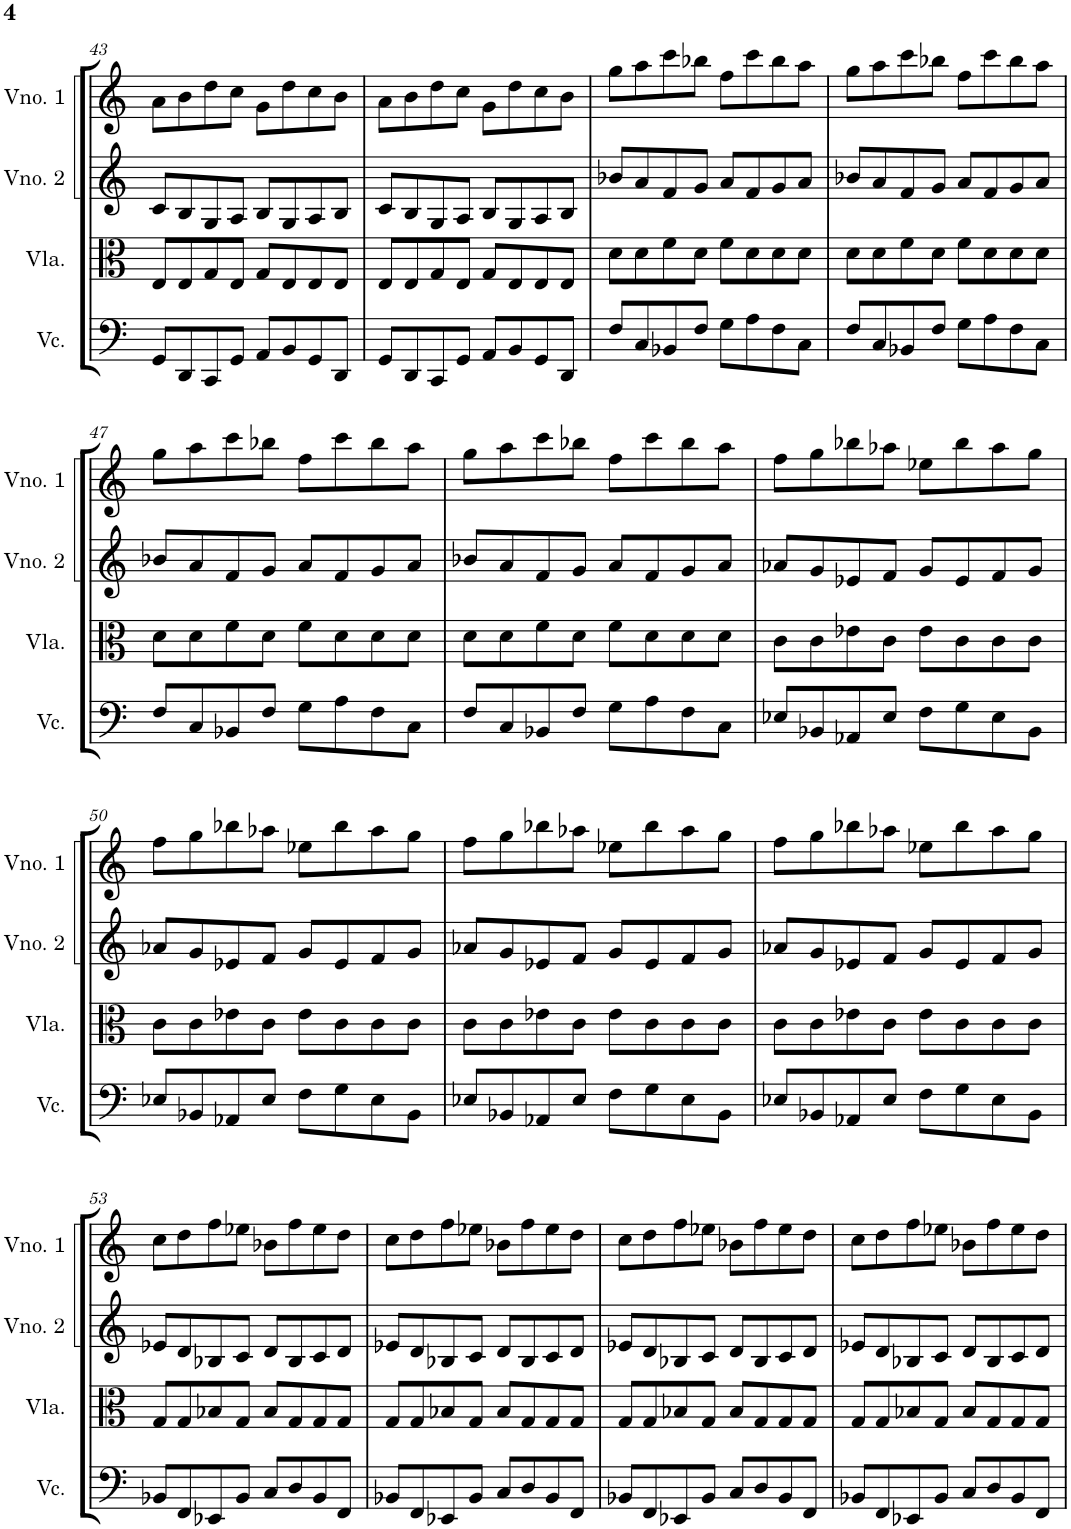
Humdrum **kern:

**kern	**kern	**kern	**kern
*part4	*part3	*part2	*part1
*staff4	*staff3	*staff2	*staff1
*I"Violoncelo	*I"Viola	*I"Violino 2	*I"Violino 1
*I'Vc.	*I'Vla.	*I'Vno. 2	*I'Vno. 1
!!LO:PB:g=z
*clefF4	*clefC3	*clefG2	*clefG2
*k[]	*k[]	*k[]	*k[]
*M4/4	*M4/4	*M4/4	*M4/4
=43	=43	=43	=43
8GG/L	8E/L	8c/L	8a\L
8DD/	8E/	8B/	8b\
8CC/	8G/	8G/	8dd\
8GG/J	8E/J	8A/J	8cc\J
8AA/L	8G/L	8B/L	8g\L
8BB/	8E/	8G/	8dd\
8GG/	8E/	8A/	8cc\
8DD/J	8E/J	8B/J	8b\J
=44	=44	=44	=44
8GG/L	8E/L	8c/L	8a\L
8DD/	8E/	8B/	8b\
8CC/	8G/	8G/	8dd\
8GG/J	8E/J	8A/J	8cc\J
8AA/L	8G/L	8B/L	8g\L
8BB/	8E/	8G/	8dd\
8GG/	8E/	8A/	8cc\
8DD/J	8E/J	8B/J	8b\J
=45	=45	=45	=45
8F/L	8d\L	8b-X/L	8gg\L
8C/	8d\	8a/	8aa\
8BB-X/	8f\	8f/	8ccc\
8F/J	8d\J	8g/J	8bb-X\J
8G\L	8f\L	8a/L	8ff\L
8A\	8d\	8f/	8ccc\
8F\	8d\	8g/	8bb-\
8C\J	8d\J	8a/J	8aa\J
=46	=46	=46	=46
8F/L	8d\L	8b-X/L	8gg\L
8C/	8d\	8a/	8aa\
8BB-X/	8f\	8f/	8ccc\
8F/J	8d\J	8g/J	8bb-X\J
8G\L	8f\L	8a/L	8ff\L
8A\	8d\	8f/	8ccc\
8F\	8d\	8g/	8bb-\
8C\J	8d\J	8a/J	8aa\J
!!LO:LB:g=z
=47	=47	=47	=47
8F/L	8d\L	8b-X/L	8gg\L
8C/	8d\	8a/	8aa\
8BB-X/	8f\	8f/	8ccc\
8F/J	8d\J	8g/J	8bb-X\J
8G\L	8f\L	8a/L	8ff\L
8A\	8d\	8f/	8ccc\
8F\	8d\	8g/	8bb-\
8C\J	8d\J	8a/J	8aa\J
=48	=48	=48	=48
8F/L	8d\L	8b-X/L	8gg\L
8C/	8d\	8a/	8aa\
8BB-X/	8f\	8f/	8ccc\
8F/J	8d\J	8g/J	8bb-X\J
8G\L	8f\L	8a/L	8ff\L
8A\	8d\	8f/	8ccc\
8F\	8d\	8g/	8bb-\
8C\J	8d\J	8a/J	8aa\J
=49	=49	=49	=49
8E-X/L	8c\L	8a-X/L	8ff\L
8BB-X/	8c\	8g/	8gg\
8AA-X/	8e-X\	8e-X/	8bb-X\
8E-/J	8c\J	8f/J	8aa-X\J
8F\L	8e-\L	8g/L	8ee-X\L
8G\	8c\	8e-/	8bb-\
8E-\	8c\	8f/	8aa-\
8BB-\J	8c\J	8g/J	8gg\J
!!LO:LB:g=z
=50	=50	=50	=50
8E-X/L	8c\L	8a-X/L	8ff\L
8BB-X/	8c\	8g/	8gg\
8AA-X/	8e-X\	8e-X/	8bb-X\
8E-/J	8c\J	8f/J	8aa-X\J
8F\L	8e-\L	8g/L	8ee-X\L
8G\	8c\	8e-/	8bb-\
8E-\	8c\	8f/	8aa-\
8BB-\J	8c\J	8g/J	8gg\J
=51	=51	=51	=51
8E-X/L	8c\L	8a-X/L	8ff\L
8BB-X/	8c\	8g/	8gg\
8AA-X/	8e-X\	8e-X/	8bb-X\
8E-/J	8c\J	8f/J	8aa-X\J
8F\L	8e-\L	8g/L	8ee-X\L
8G\	8c\	8e-/	8bb-\
8E-\	8c\	8f/	8aa-\
8BB-\J	8c\J	8g/J	8gg\J
=52	=52	=52	=52
8E-X/L	8c\L	8a-X/L	8ff\L
8BB-X/	8c\	8g/	8gg\
8AA-X/	8e-X\	8e-X/	8bb-X\
8E-/J	8c\J	8f/J	8aa-X\J
8F\L	8e-\L	8g/L	8ee-X\L
8G\	8c\	8e-/	8bb-\
8E-\	8c\	8f/	8aa-\
8BB-\J	8c\J	8g/J	8gg\J
!!LO:LB:g=z
=53	=53	=53	=53
8BB-X/L	8G/L	8e-X/L	8cc\L
8FF/	8G/	8d/	8dd\
8EE-X/	8B-X/	8B-X/	8ff\
8BB-/J	8G/J	8c/J	8ee-X\J
8C/L	8B-/L	8d/L	8b-X\L
8D/	8G/	8B-/	8ff\
8BB-/	8G/	8c/	8ee-\
8FF/J	8G/J	8d/J	8dd\J
=54	=54	=54	=54
8BB-X/L	8G/L	8e-X/L	8cc\L
8FF/	8G/	8d/	8dd\
8EE-X/	8B-X/	8B-X/	8ff\
8BB-/J	8G/J	8c/J	8ee-X\J
8C/L	8B-/L	8d/L	8b-X\L
8D/	8G/	8B-/	8ff\
8BB-/	8G/	8c/	8ee-\
8FF/J	8G/J	8d/J	8dd\J
=55	=55	=55	=55
8BB-X/L	8G/L	8e-X/L	8cc\L
8FF/	8G/	8d/	8dd\
8EE-X/	8B-X/	8B-X/	8ff\
8BB-/J	8G/J	8c/J	8ee-X\J
8C/L	8B-/L	8d/L	8b-X\L
8D/	8G/	8B-/	8ff\
8BB-/	8G/	8c/	8ee-\
8FF/J	8G/J	8d/J	8dd\J
=56	=56	=56	=56
8BB-X/L	8G/L	8e-X/L	8cc\L
8FF/	8G/	8d/	8dd\
8EE-X/	8B-X/	8B-X/	8ff\
8BB-/J	8G/J	8c/J	8ee-X\J
8C/L	8B-/L	8d/L	8b-X\L
8D/	8G/	8B-/	8ff\
8BB-/	8G/	8c/	8ee-\
8FF/J	8G/J	8d/J	8dd\J
=	=	=	=
*-	*-	*-	*-
